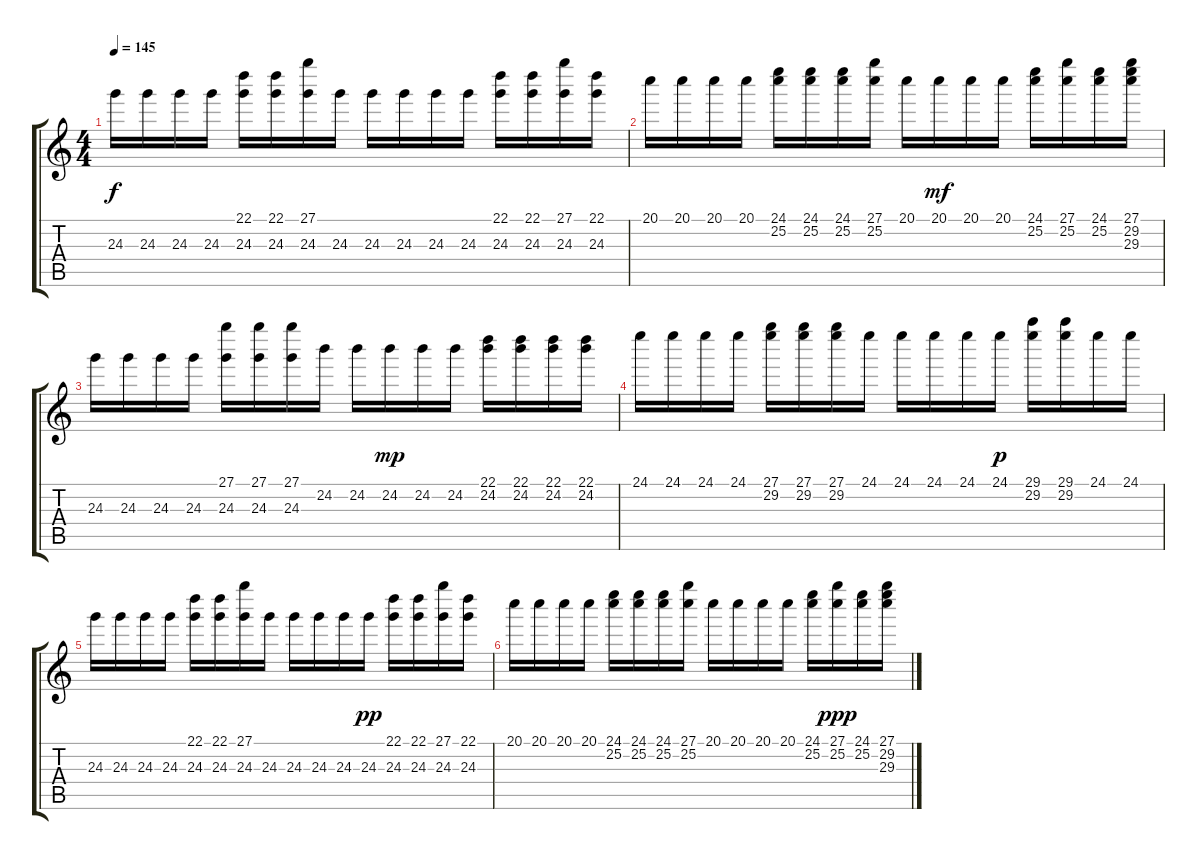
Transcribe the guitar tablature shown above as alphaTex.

\track "" {instrument distortionguitar}
\staff {score tabs}
\tuning (E4 B3 G3 D3 A2 E2) {hide}
\ts (4 4)
\tempo 145
\clef g2
\ks c
24.3.16{dy f} 24.3.16 24.3.16 24.3.16 (22.1 24.3).16 (22.1 24.3).16 (27.1 24.3).16 24.3.16 24.3.16 24.3.16 24.3.16 24.3.16 (22.1 24.3).16 (22.1 24.3).16 (27.1 24.3).16 (22.1 24.3).16 |
20.1.16 20.1.16 20.1.16 20.1.16 (24.1 25.2).16 (24.1 25.2).16 (24.1 25.2).16 (27.1 25.2).16 20.1.16 20.1.16{dy mf} 20.1.16 20.1.16 (24.1 25.2).16 (27.1 25.2).16 (24.1 25.2).16 (27.1 29.2 29.3).16 |
24.3.16 24.3.16 24.3.16 24.3.16 (27.1 24.3).16 (27.1 24.3).16 (27.1 24.3).16 24.2.16 24.2.16 24.2.16{dy mp} 24.2.16 24.2.16 (22.1 24.2).16 (22.1 24.2).16 (22.1 24.2).16 (22.1 24.2).16 |
24.1.16 24.1.16 24.1.16 24.1.16 (27.1 29.2).16 (27.1 29.2).16 (27.1 29.2).16 24.1.16 24.1.16 24.1.16 24.1.16 24.1.16{dy p} (29.1 29.2).16 (29.1 29.2).16 24.1.16 24.1.16 |
24.3.16 24.3.16 24.3.16 24.3.16 (22.1 24.3).16 (22.1 24.3).16 (27.1 24.3).16 24.3.16 24.3.16 24.3.16 24.3.16 24.3.16{dy pp} (22.1 24.3).16 (22.1 24.3).16 (27.1 24.3).16 (22.1 24.3).16 |
20.1.16 20.1.16 20.1.16 20.1.16 (24.1 25.2).16 (24.1 25.2).16 (24.1 25.2).16 (27.1 25.2).16 20.1.16 20.1.16 20.1.16 20.1.16 (24.1 25.2).16 (27.1 25.2).16{dy ppp} (24.1 25.2).16 (27.1 29.2 29.3).16
